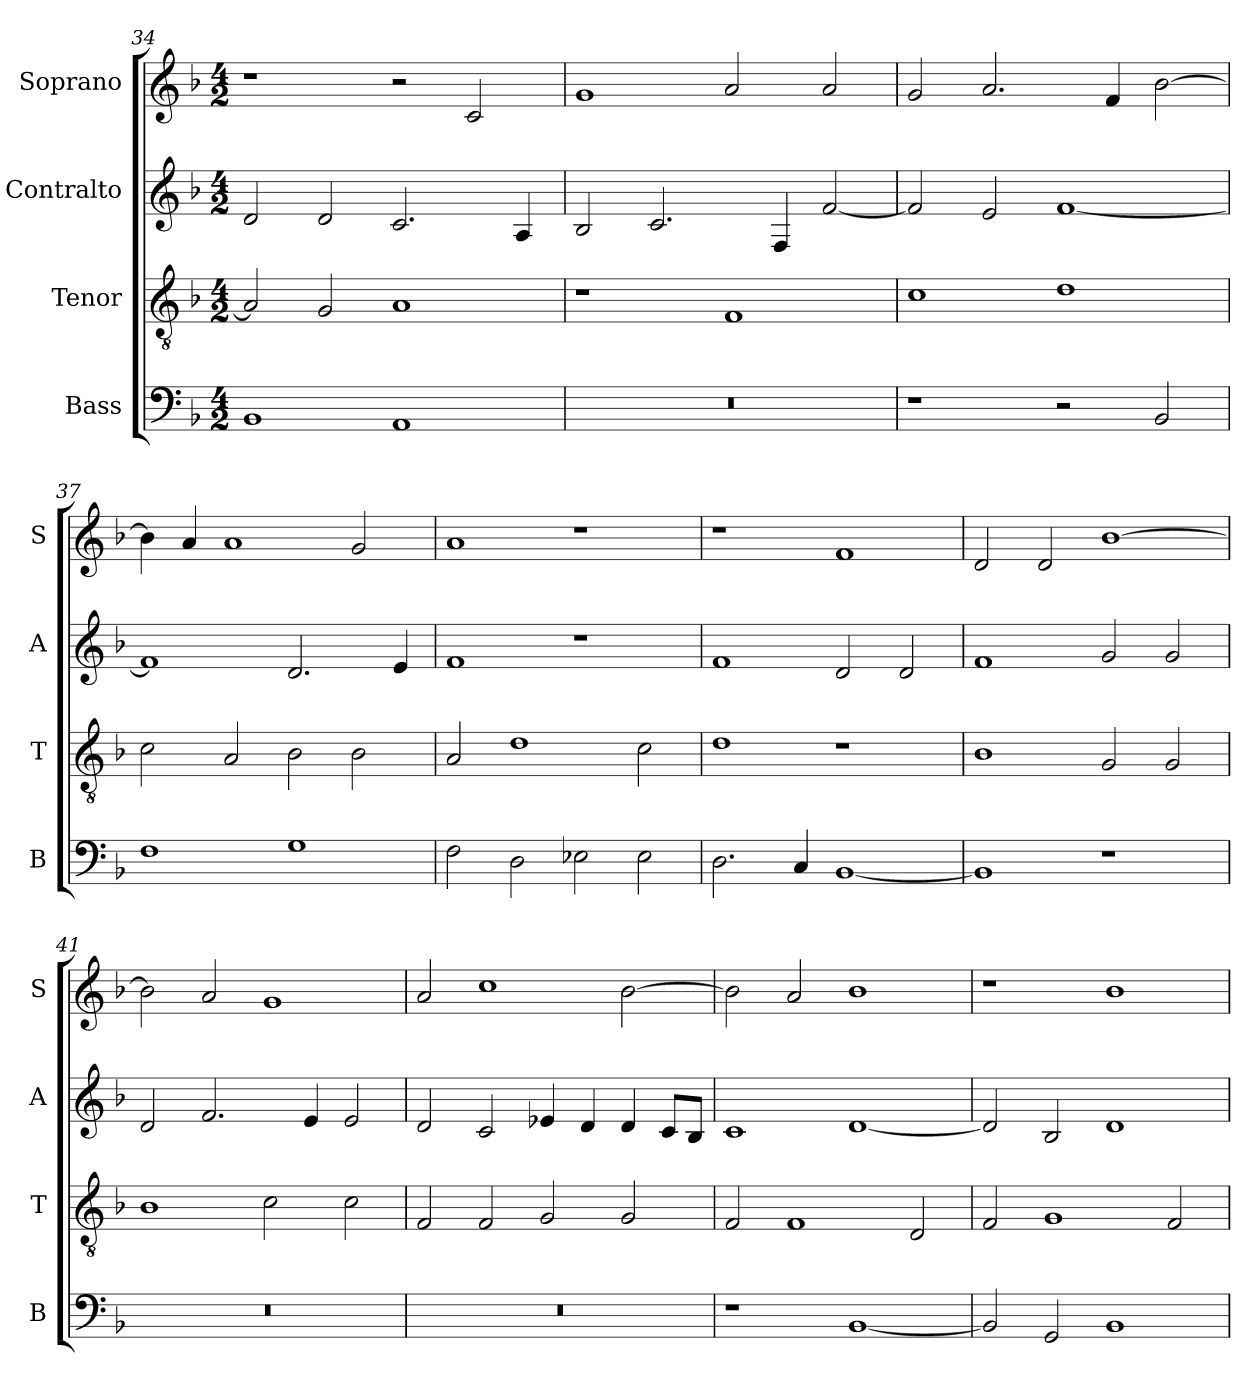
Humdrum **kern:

**kern	**kern	**kern	**kern
*part4	*part3	*part2	*part1
*staff4	*staff3	*staff2	*staff1
*I"Bass	*I"Tenor	*I"Contralto	*I"Soprano
*I'B	*I'T	*I'A	*I'S
*clefF4	*clefGv2	*clefG2	*clefG2
*k[b-]	*k[b-]	*k[b-]	*k[b-]
*F:ion	*F:ion	*F:ion	*F:ion
*M4/2	*M4/2	*M4/2	*M4/2
=34	=34	=34	=34
1BB-	2A]	2d	1r
.	2G	2d	.
1AA	1A	2.c	2r
.	.	.	2c
.	.	4A	.
=35	=35	=35	=35
0r	1r	2B-	1g
.	.	2.c	.
.	1F	.	2a
.	.	4F	.
.	.	[2f	2a
=36	=36	=36	=36
1r	1c	2f]	2g
.	.	2e	2.a
2r	1d	[1f	.
.	.	.	4f
2BB-	.	.	[2b-
=37	=37	=37	=37
1F	2c	1f]	4b-]
.	.	.	4a
.	2A	.	1a
1G	2B-	2.d	.
.	2B-	.	2g
.	.	4e	.
=38	=38	=38	=38
2F	2A	1f	1a
2D	1d	.	.
2E-X	.	1r	1r
2E-	2c	.	.
=39	=39	=39	=39
2.D	1d	1f	1r
4C	.	.	.
[1BB-	1r	2d	1f
.	.	2d	.
=40	=40	=40	=40
1BB-]	1B-	1f	2d
.	.	.	2d
1r	2G	2g	[1b-
.	2G	2g	.
=41	=41	=41	=41
0r	1B-	2d	2b-]
.	.	2.f	2a
.	2c	.	1g
.	.	4e	.
.	2c	2e	.
=42	=42	=42	=42
0r	2F	2d	2a
.	2F	2c	1cc
.	2G	4e-X	.
.	.	4d	.
.	2G	4d	[2b-
.	.	8c/L	.
.	.	8B-/J	.
=43	=43	=43	=43
1r	2F	1c	2b-]
.	1F	.	2a
[1BB-	.	[1d	1b-
.	2D	.	.
=44	=44	=44	=44
2BB-]	2F	2d]	1r
2GG	1G	2B-	.
1BB-	.	1d	1b-
.	2F	.	.
=	=	=	=
*-	*-	*-	*-
